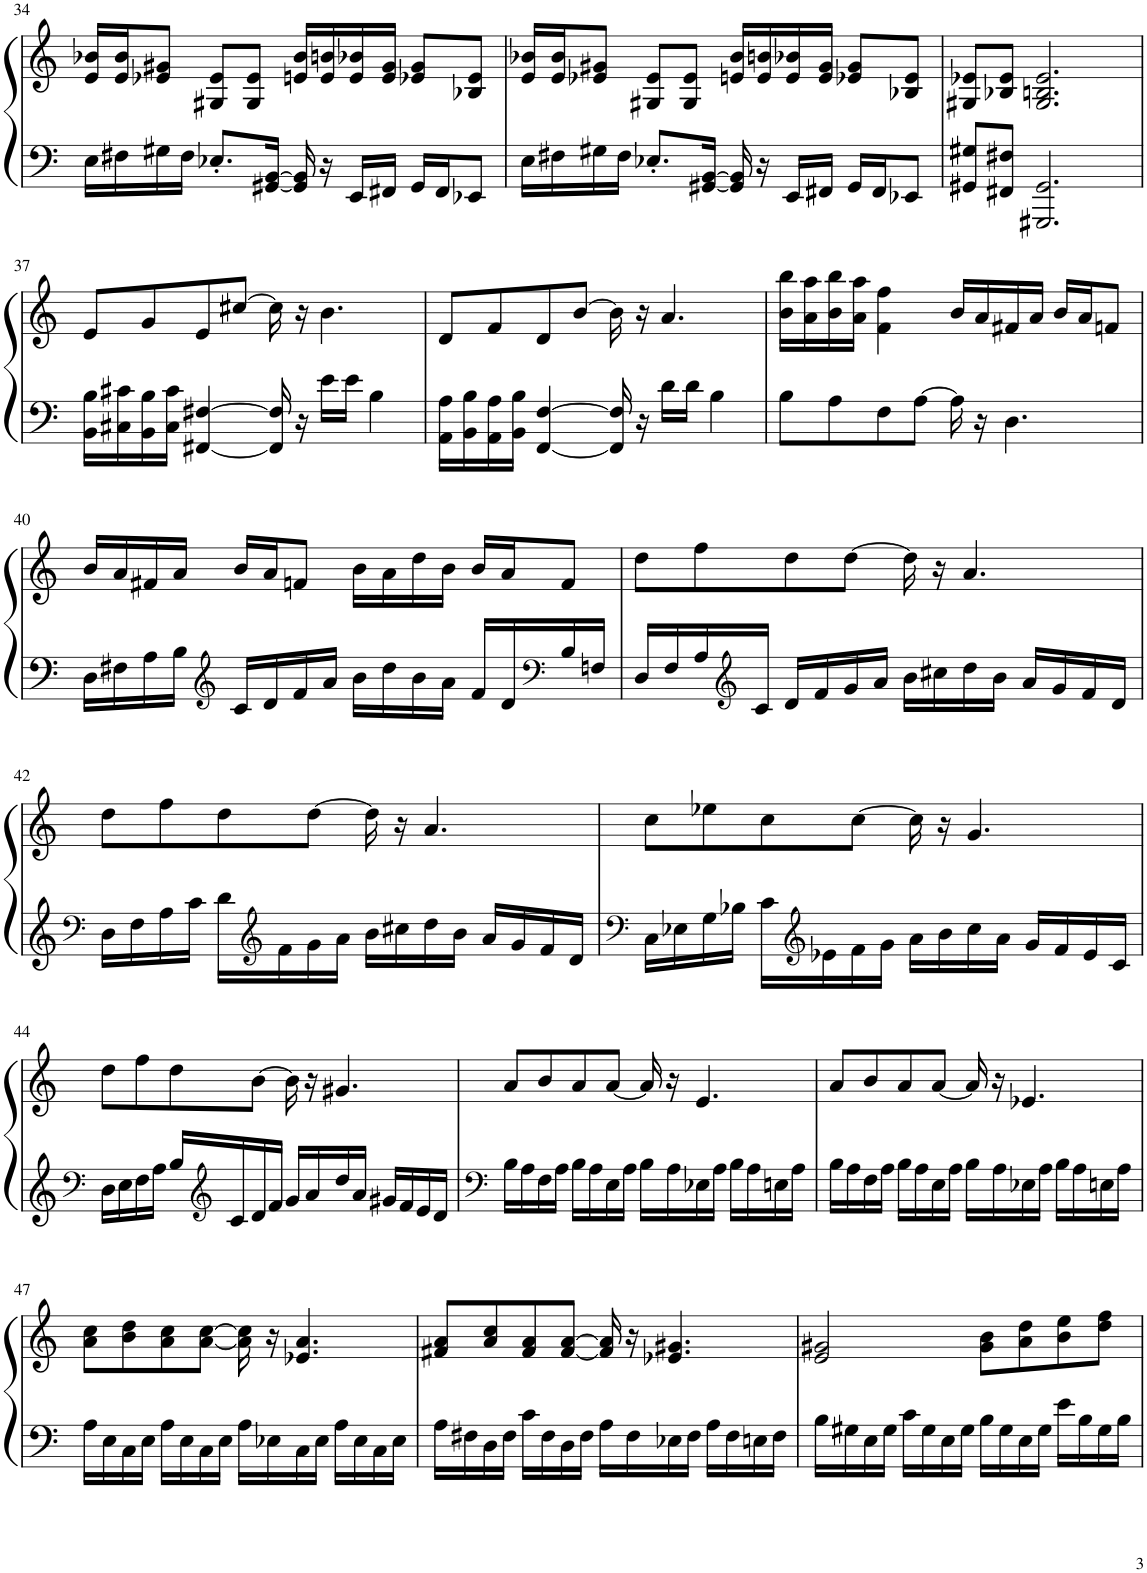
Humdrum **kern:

**kern	**kern
*part1	*part1
*staff2	*staff1
*I"Piano	*
*I'Pno.	*
!!LO:PB:g=z
*clefF4	*clefG2
*k[]	*k[]
*M4/4	*M4/4
=34	=34
16E\LL	16e/ 16b-X/LL
16F#X\	16e/ 16b-/J
16G#X\	8e-X/ 8g#X/J
16F#\JJ	.
8.E-X'/L	8G#X/ 8e-/L
.	8G#/ 8e-/J
[16GG#X/ [16BB/Jk	.
16GG#/] 16BB/]	16en/ 16b-/LL
16r	16e/ 16bn/
16EE/LL	16e/ 16b-X/
16FF#X/JJ	16e/ 16g#/JJ
16GG#/LL	8e-X/ 8g#/L
16FF#/J	.
8EE-X/J	8B-X/ 8e-/J
=35	=35
16E\LL	16e/ 16b-X/LL
16F#X\	16e/ 16b-/J
16G#X\	8e-X/ 8g#X/J
16F#\JJ	.
8.E-X'/L	8G#X/ 8e-/L
.	8G#/ 8e-/J
[16GG#X/ [16BB/Jk	.
16GG#/] 16BB/]	16en/ 16b-/LL
16r	16e/ 16bn/
16EE/LL	16e/ 16b-X/
16FF#X/JJ	16e/ 16g#/JJ
16GG#/LL	8e-X/ 8g#/L
16FF#/J	.
8EE-X/J	8B-X/ 8e-/J
=36	=36
8GG#X/ 8G#X/L	8G#X/ 8e-X/L
8FF#X/ 8F#X/J	8B-X/ 8e-/J
2.GGG#X/ 2.GG#/	2.G#/ 2.Bn/ 2.e-/
!!LO:LB:g=z
=37	=37
16BB\ 16B\LL	8e/L
16C#X\ 16c#X\	.
16BB\ 16B\	8g/
16C#\ 16c#\JJ	.
[4FF#X/ [4F#X/	8e/
.	[8cc#X/J
16FF#/] 16F#/]	16cc#\]
16r	16r
16e\LL	4.b\
16e\JJ	.
4B\	.
=38	=38
16AA\ 16A\LL	8d/L
16BB\ 16B\	.
16AA\ 16A\	8f/
16BB\ 16B\JJ	.
[4FF/ [4F/	8d/
.	[8b/J
16FF/] 16F/]	16b\]
16r	16r
16d\LL	4.a/
16d\JJ	.
4B\	.
=39	=39
8B\L	16b\ 16bb\LL
.	16a\ 16aa\
8A\	16b\ 16bb\
.	16a\ 16aa\JJ
8F\	4f\ 4ff\
[8A\J	.
16A\]	16b/LL
16r	16a/
4.D\	16f#X/
.	16a/JJ
.	16b/LL
.	16a/J
.	8fn/J
!!LO:LB:g=z
=40	=40
16D\LL	16b/LL
16F#X\	16a/
16A\	16f#X/
16B\JJ	16a/JJ
*clefG2	*
16c/LL	16b/LL
16d/	16a/J
16f/	8fn/J
16a/JJ	.
16b\LL	16b\LL
16dd\	16a\
16b\	16dd\
16a\JJ	16b\JJ
16f/LL	16b/LL
16d/	16a/J
*clefF4	*
16B/	8f/J
16Fn/JJ	.
=41	=41
16D/LL	8dd\L
16F/	.
16A/	8ff\
*clefG2	*
16c/JJ	.
16d/LL	8dd\
16f/	.
16g/	[8dd\J
16a/JJ	.
16b\LL	16dd\]
16cc#X\	16r
16dd\	4.a/
16b\JJ	.
16a/LL	.
16g/	.
16f/	.
16d/JJ	.
!!LO:LB:g=z
=42	=42
*clefF4	*
16D\LL	8dd\L
16F\	.
16A\	8ff\
16c\JJ	.
16d\LL	8dd\
*clefG2	*
16f\	.
16g\	[8dd\J
16a\JJ	.
16b\LL	16dd\]
16cc#X\	16r
16dd\	4.a/
16b\JJ	.
16a/LL	.
16g/	.
16f/	.
16d/JJ	.
=43	=43
*clefF4	*
16C\LL	8cc\L
16E-X\	.
16G\	8ee-X\
16B-X\JJ	.
16c\LL	8cc\
*clefG2	*
16e-X\	.
16f\	[8cc\J
16g\JJ	.
16a\LL	16cc\]
16b\	16r
16cc\	4.g/
16a\JJ	.
16g/LL	.
16f/	.
16e-/	.
16c/JJ	.
!!LO:LB:g=z
=44	=44
*clefF4	*
16D\LL	8dd\L
16E\	.
16F\	8ff\
16A\JJ	.
16B/LL	8dd\
*clefG2	*
16c/	.
16d/	[8b\J
16f/JJ	.
16g/LL	16b\]
16a/	16r
16dd/	4.g#X/
16a/JJ	.
16g#X/LL	.
16f/	.
16e/	.
16d/JJ	.
=45	=45
*clefF4	*
16B\LL	8a/L
16A\	.
16F\	8b/
16A\JJ	.
16B\LL	8a/
16A\	.
16E\	[8a/J
16A\JJ	.
16B\LL	16a/]
16A\	16r
16E-X\	4.e/
16A\JJ	.
16B\LL	.
16A\	.
16En\	.
16A\JJ	.
=46	=46
16B\LL	8a/L
16A\	.
16F\	8b/
16A\JJ	.
16B\LL	8a/
16A\	.
16E\	[8a/J
16A\JJ	.
16B\LL	16a/]
16A\	16r
16E-X\	4.e-X/
16A\JJ	.
16B\LL	.
16A\	.
16En\	.
16A\JJ	.
!!LO:LB:g=z
=47	=47
16A\LL	8a\ 8cc\L
16E\	.
16C\	8b\ 8dd\
16E\JJ	.
16A\LL	8a\ 8cc\
16E\	.
16C\	[8a\ [8cc\J
16E\JJ	.
16A\LL	16a\] 16cc\]
16E-X\	16r
16C\	4.e-X/ 4.a/
16E-\JJ	.
16A\LL	.
16E-\	.
16C\	.
16E-\JJ	.
=48	=48
16A\LL	8f#X/ 8a/L
16F#X\	.
16D\	8a/ 8cc/
16F#\JJ	.
16c\LL	8f#/ 8a/
16F#\	.
16D\	[8f#/ [8a/J
16F#\JJ	.
16A\LL	16f#/] 16a/]
16F#\	16r
16E-X\	4.e-X/ 4.g#X/
16F#\JJ	.
16A\LL	.
16F#\	.
16En\	.
16F#\JJ	.
=49	=49
16B\LL	2e/ 2g#X/
16G#X\	.
16E\	.
16G#\JJ	.
16c\LL	.
16G#\	.
16E\	.
16G#\JJ	.
16B\LL	8g#\ 8b\L
16G#\	.
16E\	8a\ 8dd\
16G#\JJ	.
16e\LL	8b\ 8ee\
16B\	.
16G#\	8dd\ 8ff\J
16B\JJ	.
=	=
*-	*-
